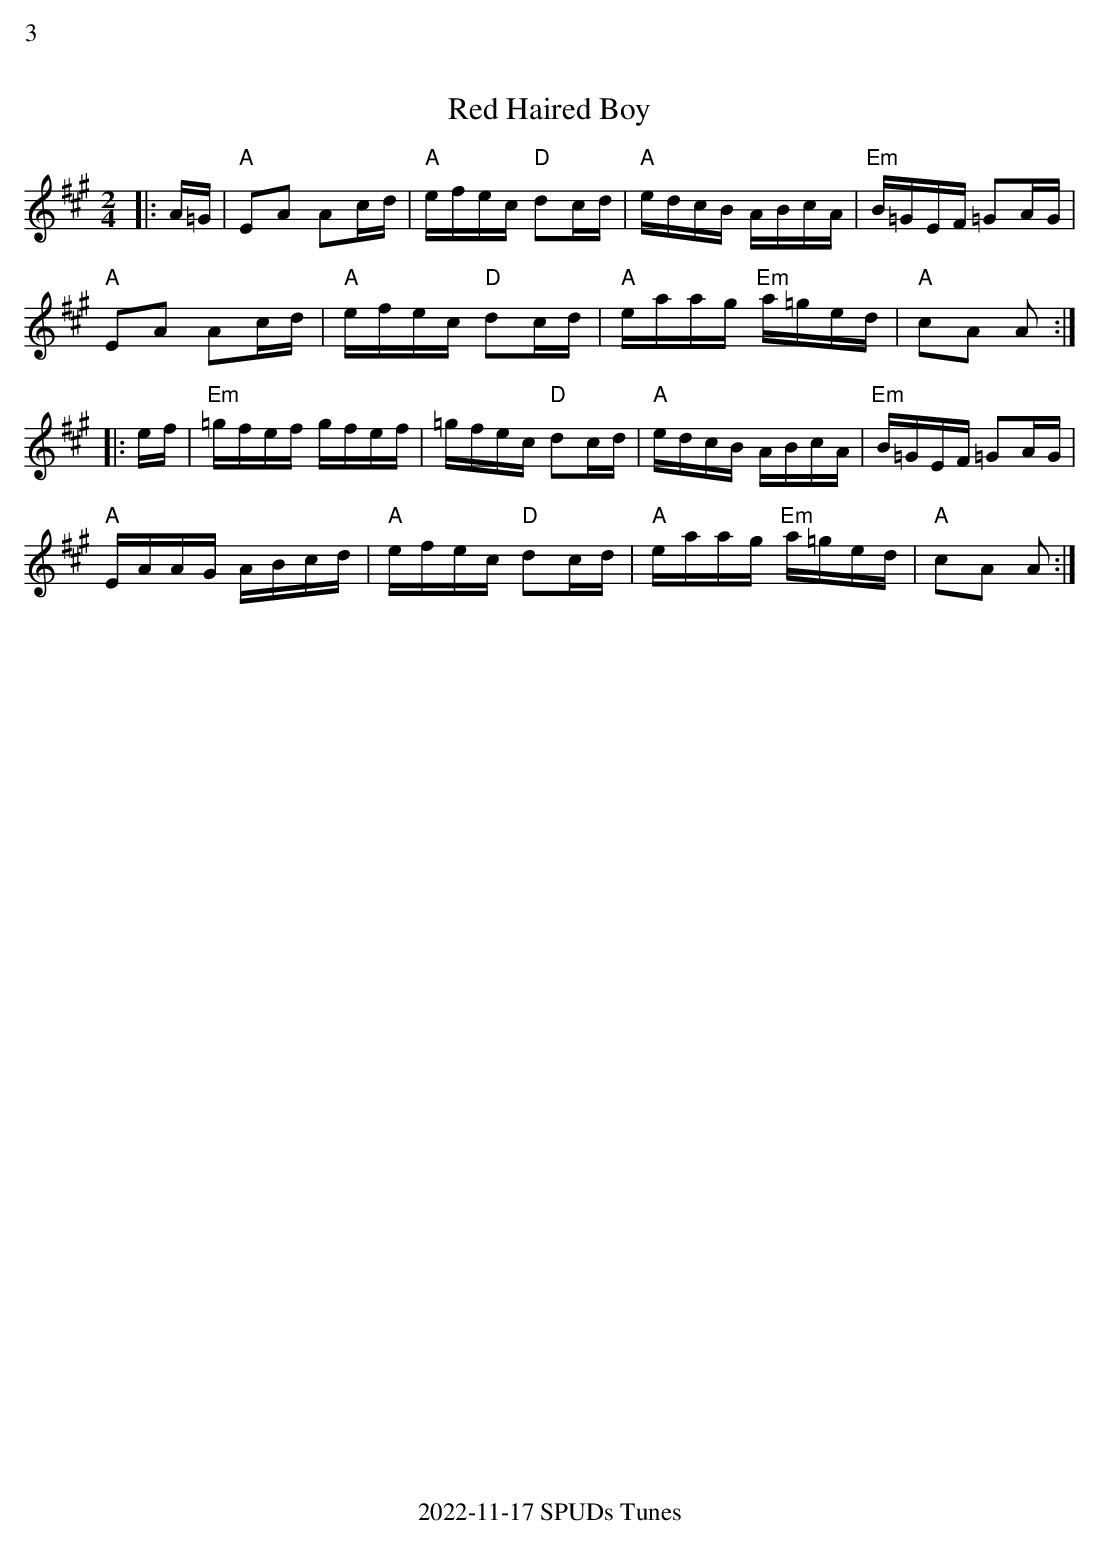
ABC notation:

X:1
%%text 3
T:Red Haired Boy
M:2/4
K:A
|:A=G|"A"E2A2 A2cd|"A"efec "D"d2cd|"A"edcB ABcA|"Em"B=GEF =G2AG|
"A"E2A2 A2cd|"A"efec "D"d2cd|"A"eaag "Em"a=ged|"A"c2A2 A2:|
|:ef|"Em"=gfef gfef|=gfec "D"d2cd|"A"edcB ABcA|"Em"B=GEF =G2AG|
"A"EAAG ABcd|"A"efec "D"d2cd|"A"eaag "Em"a=ged|"A"c2A2 A2:|
